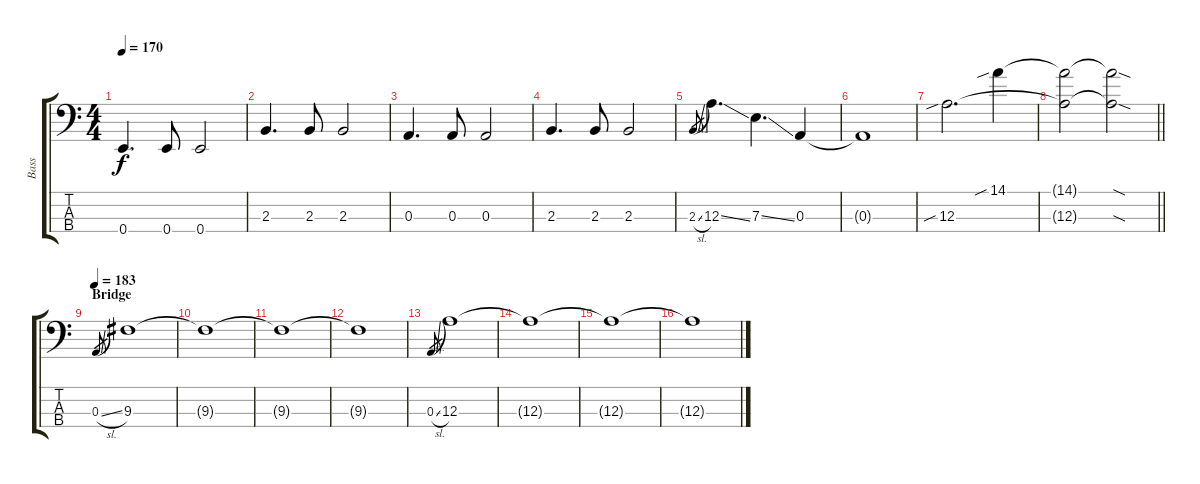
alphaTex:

\track ("Bass" "Bass") {instrument electricbassfinger}
\staff {score tabs}
\tuning (G2 D2 A1 E1) {hide}
\ts (4 4)
\tempo 170
\clef f4
\ks c
0.4.4{d dy f} 0.4.8 0.4.2 |
2.3.4{d} 2.3.8 2.3.2 |
0.3.4{d} 0.3.8 0.3.2 |
2.3.4{d} 2.3.8 2.3.2 |
2.3{sl}.8{gr} 12.3{ss}.4{d} 7.3{ss}.4{d} 0.3.4 |
0.3{t}.1 |
12.3{sib}.2{d} 14.1{sib}.4 |
\barLineRight lightlight
(14.1{t} 12.3{t}).2 (14.1{sod t} 12.3{sod t}).2 |
\section ("" "Bridge")
\tempo 183
0.3{sl}.8{gr} 9.3.1 |
9.3{t}.1 |
9.3{t}.1 |
9.3{t}.1 |
0.3{sl}.8{gr} 12.3.1 |
12.3{t}.1 |
12.3{t}.1 |
12.3{t}.1
